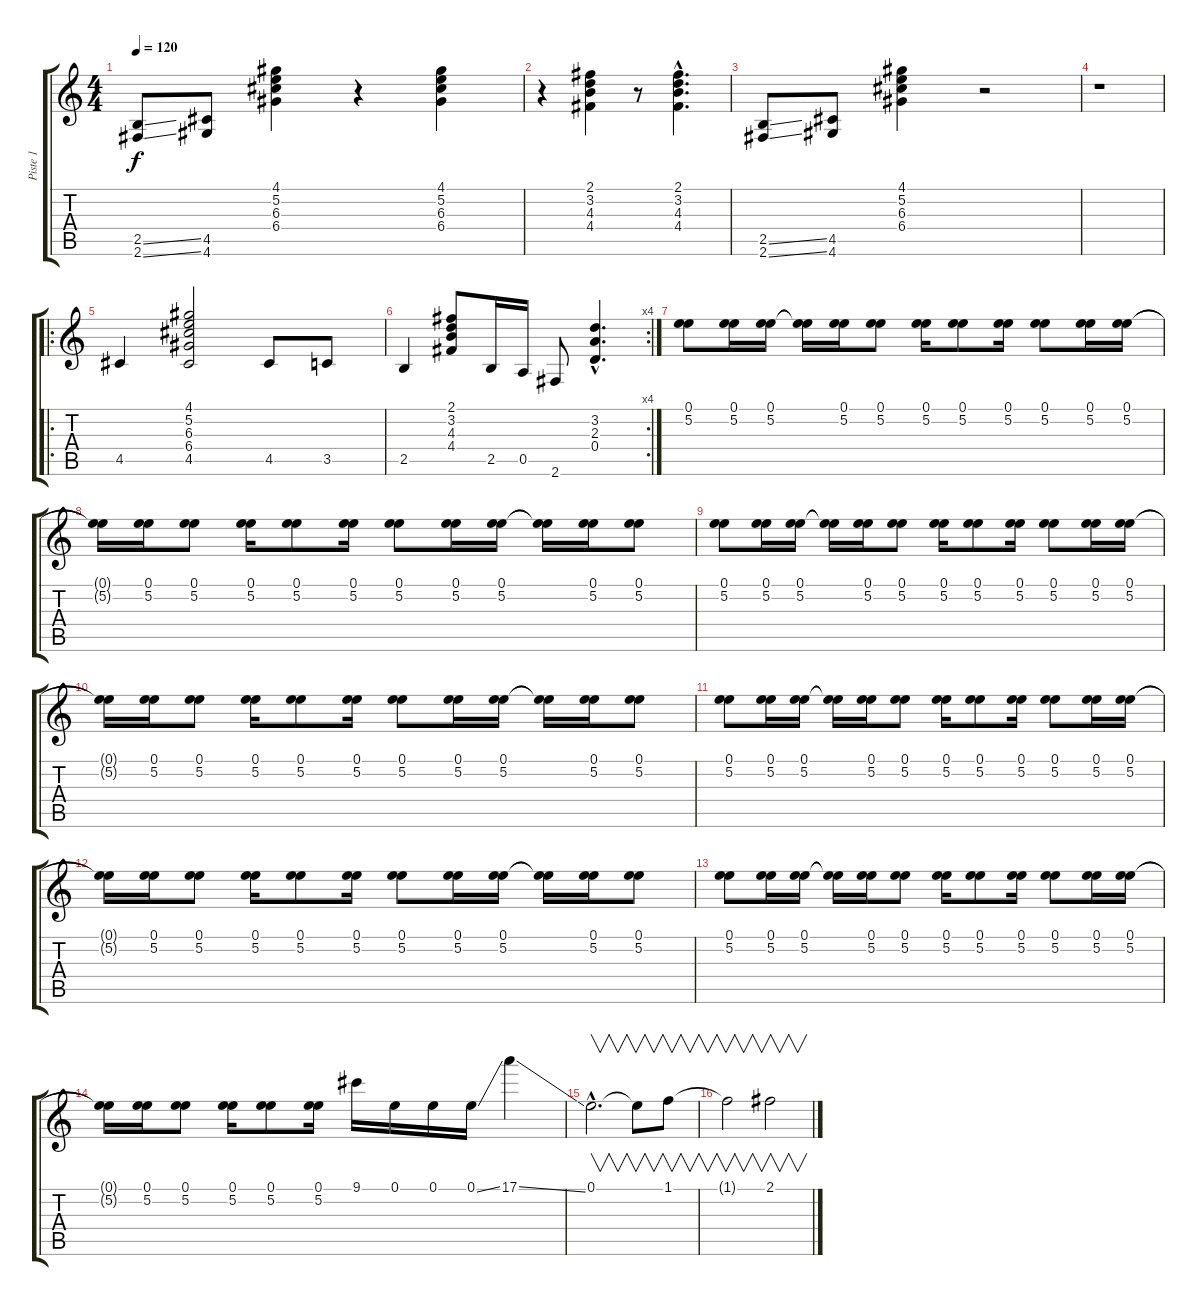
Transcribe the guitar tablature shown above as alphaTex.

\track ("Piste 1" "Piste 1") {instrument overdrivenguitar}
\staff {score tabs}
\tuning (E4 B3 G3 D3 A2 E2) {hide}
\ts (4 4)
\tempo 120
\clef g2
\ks c
(2.5{ss} 2.6{ss}).8{dy f} (4.5 4.6).8 (4.1 5.2 6.3 6.4).4 r.4 (4.1 5.2 6.3 6.4).4 |
r.4 (2.1 3.2 4.3 4.4).4 r.8 (2.1{hac} 3.2{hac} 4.3{hac} 4.4{hac}).4{d} |
(2.5{ss} 2.6{ss}).8 (4.5 4.6).8 (4.1 5.2 6.3 6.4).4 r.2 |
r.1 |
\ro
4.5.4 (4.1 5.2 6.3 6.4 4.5).2 4.5.8 3.5.8 |
\rc 4
2.5.4 (2.1 3.2 4.3 4.4).8 2.5.16 0.5.16 2.6.8 (3.2{hac} 2.3{hac} 0.4{hac}).4{d} |
(0.1 5.2).8 (0.1 5.2).16 (0.1 5.2).16 (0.1{t} 5.2{t}).16 (0.1 5.2).16 (0.1 5.2).8 (0.1 5.2).16 (0.1 5.2).8 (0.1 5.2).16 (0.1 5.2).8 (0.1 5.2).16 (0.1 5.2).16 |
(0.1{t} 5.2{t}).16 (0.1 5.2).16 (0.1 5.2).8 (0.1 5.2).16 (0.1 5.2).8 (0.1 5.2).16 (0.1 5.2).8 (0.1 5.2).16 (0.1 5.2).16 (0.1{t} 5.2{t}).16 (0.1 5.2).16 (0.1 5.2).8 |
(0.1 5.2).8 (0.1 5.2).16 (0.1 5.2).16 (0.1{t} 5.2{t}).16 (0.1 5.2).16 (0.1 5.2).8 (0.1 5.2).16 (0.1 5.2).8 (0.1 5.2).16 (0.1 5.2).8 (0.1 5.2).16 (0.1 5.2).16 |
(0.1{t} 5.2{t}).16 (0.1 5.2).16 (0.1 5.2).8 (0.1 5.2).16 (0.1 5.2).8 (0.1 5.2).16 (0.1 5.2).8 (0.1 5.2).16 (0.1 5.2).16 (0.1{t} 5.2{t}).16 (0.1 5.2).16 (0.1 5.2).8 |
(0.1 5.2).8 (0.1 5.2).16 (0.1 5.2).16 (0.1{t} 5.2{t}).16 (0.1 5.2).16 (0.1 5.2).8 (0.1 5.2).16 (0.1 5.2).8 (0.1 5.2).16 (0.1 5.2).8 (0.1 5.2).16 (0.1 5.2).16 |
(0.1{t} 5.2{t}).16 (0.1 5.2).16 (0.1 5.2).8 (0.1 5.2).16 (0.1 5.2).8 (0.1 5.2).16 (0.1 5.2).8 (0.1 5.2).16 (0.1 5.2).16 (0.1{t} 5.2{t}).16 (0.1 5.2).16 (0.1 5.2).8 |
(0.1 5.2).8 (0.1 5.2).16 (0.1 5.2).16 (0.1{t} 5.2{t}).16 (0.1 5.2).16 (0.1 5.2).8 (0.1 5.2).16 (0.1 5.2).8 (0.1 5.2).16 (0.1 5.2).8 (0.1 5.2).16 (0.1 5.2).16 |
(0.1{t} 5.2{t}).16 (0.1 5.2).16 (0.1 5.2).8 (0.1 5.2).16 (0.1 5.2).8 (0.1 5.2).16 9.1.16 0.1.16 0.1.16 0.1{ss}.16 17.1{ss}.4 |
0.1{hac}.2{v d} 0.1{t}.8{v} 1.1.8{v} |
1.1{t}.2{v} 2.1.2{v}
